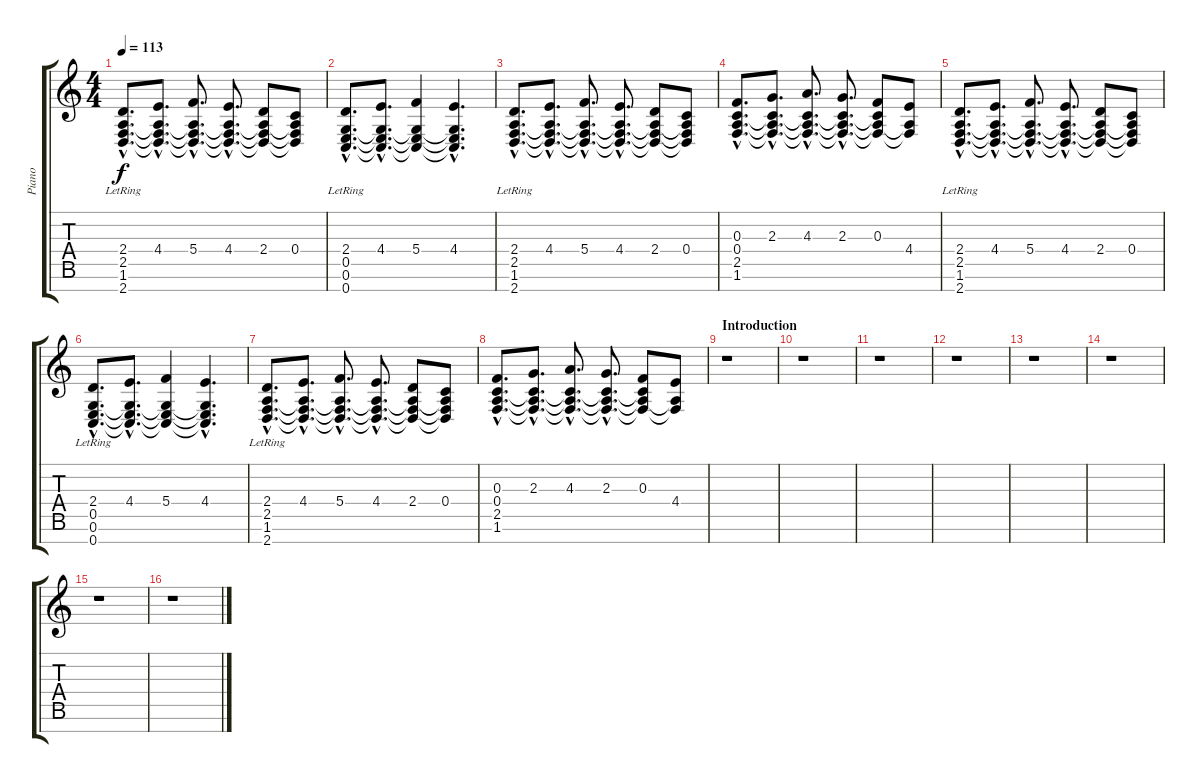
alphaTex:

\track ("Piano" "Piano") {instrument acousticgrandpiano}
\staff {score tabs}
\tuning (E5 B4 F4 C4 G3 E3 C3) {hide}
\ts (4 4)
\tempo 113
\clef g2
\ks c
(2.4{hac} 2.5{hac} 1.6{hac lr} 2.7{hac lr}).8{d dy f instrument acousticgrandpiano} (4.4{hac} 2.5{hac t} 1.6{hac t} 2.7{hac t}).8{d} (5.4{hac} 2.5{hac t} 1.6{hac t} 2.7{hac t}).8{d} (4.4{hac} 2.5{hac t} 1.6{hac t} 2.7{hac t}).8{d} (2.4 2.5{t} 1.6{t} 2.7{t}).8 (0.4 2.5{t} 1.6{t} 2.7{t}).8 |
(2.4{hac} 0.5{hac lr} 0.6{hac lr} 0.7{hac}).8{d} (4.4{hac} 0.5{hac t} 0.6{hac t} 0.7{hac t}).8{d} (5.4 0.5{t} 0.6{t} 0.7{t}).4 (4.4{hac} 0.5{hac t} 0.6{hac t} 0.7{hac t}).4{d} |
(2.4{hac} 2.5{hac lr} 1.6{hac lr} 2.7{hac lr}).8{d} (4.4{hac} 2.5{hac t} 1.6{hac t} 2.7{hac t}).8{d} (5.4{hac} 2.5{hac t} 1.6{hac t} 2.7{hac t}).8{d} (4.4{hac} 2.5{hac t} 1.6{hac t} 2.7{hac t}).8{d} (2.4 2.5{t} 1.6{t} 2.7{t}).8 (0.4 2.5{t} 1.6{t} 2.7{t}).8 |
(0.3{hac} 0.4{hac} 2.5{hac} 1.6{hac}).8{d} (2.3{hac} 0.4{hac t} 2.5{hac t} 1.6{hac t}).8{d} (4.3{hac} 0.4{hac t} 2.5{hac t} 1.6{hac t}).8{d} (2.3{hac} 0.4{hac t} 2.5{hac t} 1.6{hac t}).8{d} (0.3 0.4{t} 2.5{t} 1.6{t}).8 (4.4 2.5{t} 1.6{t}).8 |
(2.4{hac} 2.5{hac lr} 1.6{hac lr} 2.7{hac lr}).8{d} (4.4{hac} 2.5{hac t} 1.6{hac t} 2.7{hac t}).8{d} (5.4{hac} 2.5{hac t} 1.6{hac t} 2.7{hac t}).8{d} (4.4{hac} 2.5{hac t} 1.6{hac t} 2.7{hac t}).8{d} (2.4 2.5{t} 1.6{t} 2.7{t}).8 (0.4 2.5{t} 1.6{t} 2.7{t}).8 |
(2.4{hac} 0.5{hac lr} 0.6{hac lr} 0.7{hac}).8{d} (4.4{hac} 0.5{hac t} 0.6{hac t} 0.7{hac t}).8{d} (5.4 0.5{t} 0.6{t} 0.7{t}).4 (4.4{hac} 0.5{hac t} 0.6{hac t} 0.7{hac t}).4{d} |
(2.4{hac} 2.5{hac lr} 1.6{hac lr} 2.7{hac lr}).8{d} (4.4{hac} 2.5{hac t} 1.6{hac t} 2.7{hac t}).8{d} (5.4{hac} 2.5{hac t} 1.6{hac t} 2.7{hac t}).8{d} (4.4{hac} 2.5{hac t} 1.6{hac t} 2.7{hac t}).8{d} (2.4 2.5{t} 1.6{t} 2.7{t}).8 (0.4 2.5{t} 1.6{t} 2.7{t}).8 |
(0.3{hac} 0.4{hac} 2.5{hac} 1.6{hac}).8{d volume 6} (2.3{hac} 0.4{hac t} 2.5{hac t} 1.6{hac t}).8{d} (4.3{hac} 0.4{hac t} 2.5{hac t} 1.6{hac t}).8{d} (2.3{hac} 0.4{hac t} 2.5{hac t} 1.6{hac t}).8{d} (0.3 0.4{t} 2.5{t} 1.6{t}).8 (4.4 2.5{t} 1.6{t}).8 |
\section ("" "Introduction")
r.1 |
r.1 |
r.1 |
r.1 |
r.1 |
r.1 |
r.1 |
r.1
